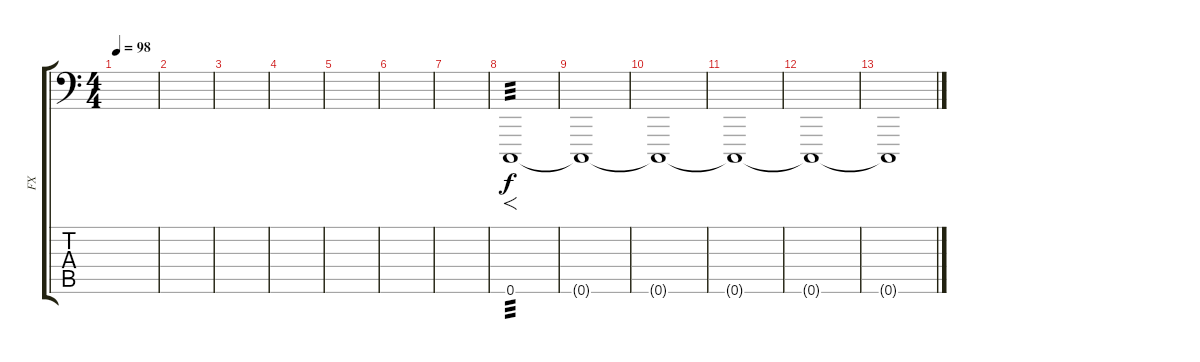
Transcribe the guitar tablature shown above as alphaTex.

\track ("FX" "FX") {instrument guitarharmonics}
\staff {score tabs}
\tuning (D2 A1 F1 C1 G0 C0) {hide}
\ts (4 4)
\tempo 98
\clef f4
\ks c
|
|
|
|
|
|
|
\section ("" "")
0.6.1{f tp 3 balance 8} |
0.6{t}.1 |
0.6{t}.1 |
0.6{t}.1 |
0.6{t}.1{volume 0} |
0.6{t}.1
